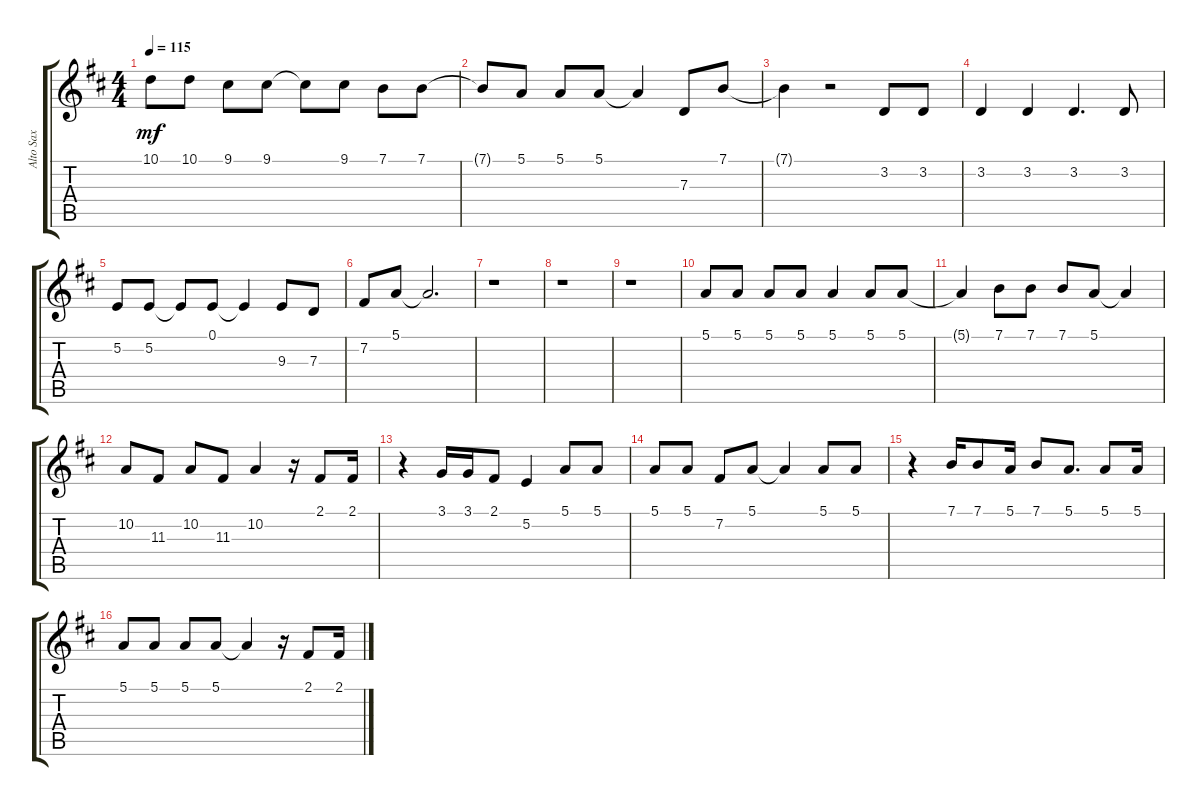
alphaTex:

\track ("Alto Sax" "Alto Sax") {instrument acousticgrandpiano}
\staff {score tabs}
\tuning (E4 B3 G3 D3 A2 E2) {hide}
\ts (4 4)
\tempo 115
\clef g2
\ks bminor
10.1.8{dy mf} 10.1.8 9.1.8 9.1.8 9.1{t}.8 9.1.8 7.1.8 7.1.8 |
7.1{t}.8 5.1.8 5.1.8 5.1.8 5.1{t}.4 7.3.8 7.1.8 |
7.1{t}.4 r.2 3.2.8 3.2.8 |
3.2.4 3.2.4 3.2.4{d} 3.2.8 |
5.2.8 5.2.8 5.2{t}.8 0.1.8 0.1{t}.4 9.3.8 7.3.8 |
7.2.8 5.1.8 5.1{t}.2{d} |
r.1 |
r.1 |
r.1 |
5.1.8 5.1.8 5.1.8 5.1.8 5.1.4 5.1.8 5.1.8 |
5.1{t}.4 7.1.8 7.1.8 7.1.8 5.1.8 5.1{t}.4 |
10.2.8 11.3.8 10.2.8 11.3.8 10.2.4 r.16 2.1.8 2.1.16 |
r.4 3.1.16 3.1.16 2.1.8 5.2.4 5.1.8 5.1.8 |
5.1.8 5.1.8 7.2.8 5.1.8 5.1{t}.4 5.1.8 5.1.8 |
r.4 7.1.16 7.1.8 5.1.16 7.1.8 5.1.8{d} 5.1.8 5.1.16 |
5.1.8 5.1.8 5.1.8 5.1.8 5.1{t}.4 r.16 2.1.8 2.1.16
